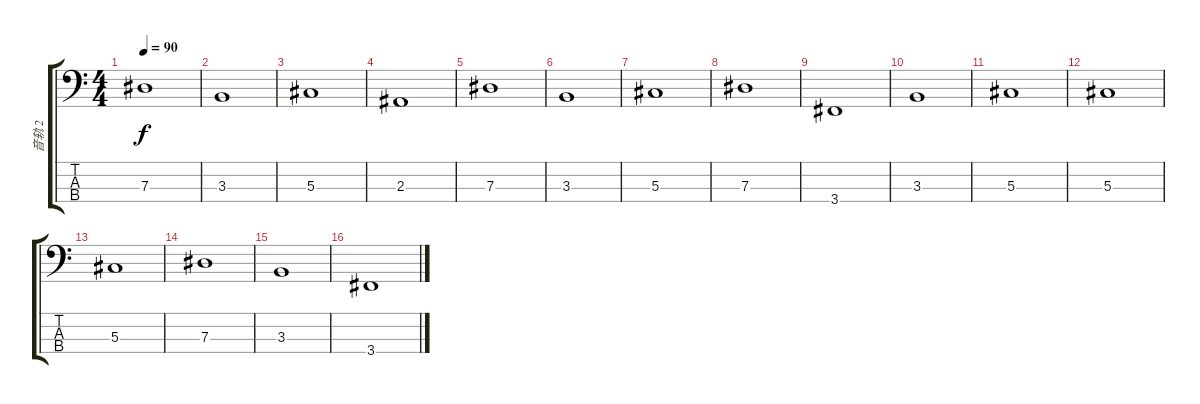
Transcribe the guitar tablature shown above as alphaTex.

\track ("音轨 2" "音轨 2") {instrument acousticbass}
\staff {score tabs}
\tuning (Gb2 Db2 Ab1 Eb1) {hide}
\ts (4 4)
\tempo 90
\clef f4
\ks c
7.3.1{dy f} |
3.3.1 |
5.3.1 |
2.3.1 |
7.3.1 |
3.3.1 |
5.3.1 |
7.3.1 |
3.4.1 |
3.3.1 |
5.3.1 |
5.3.1 |
5.3.1 |
7.3.1 |
3.3.1 |
3.4.1
